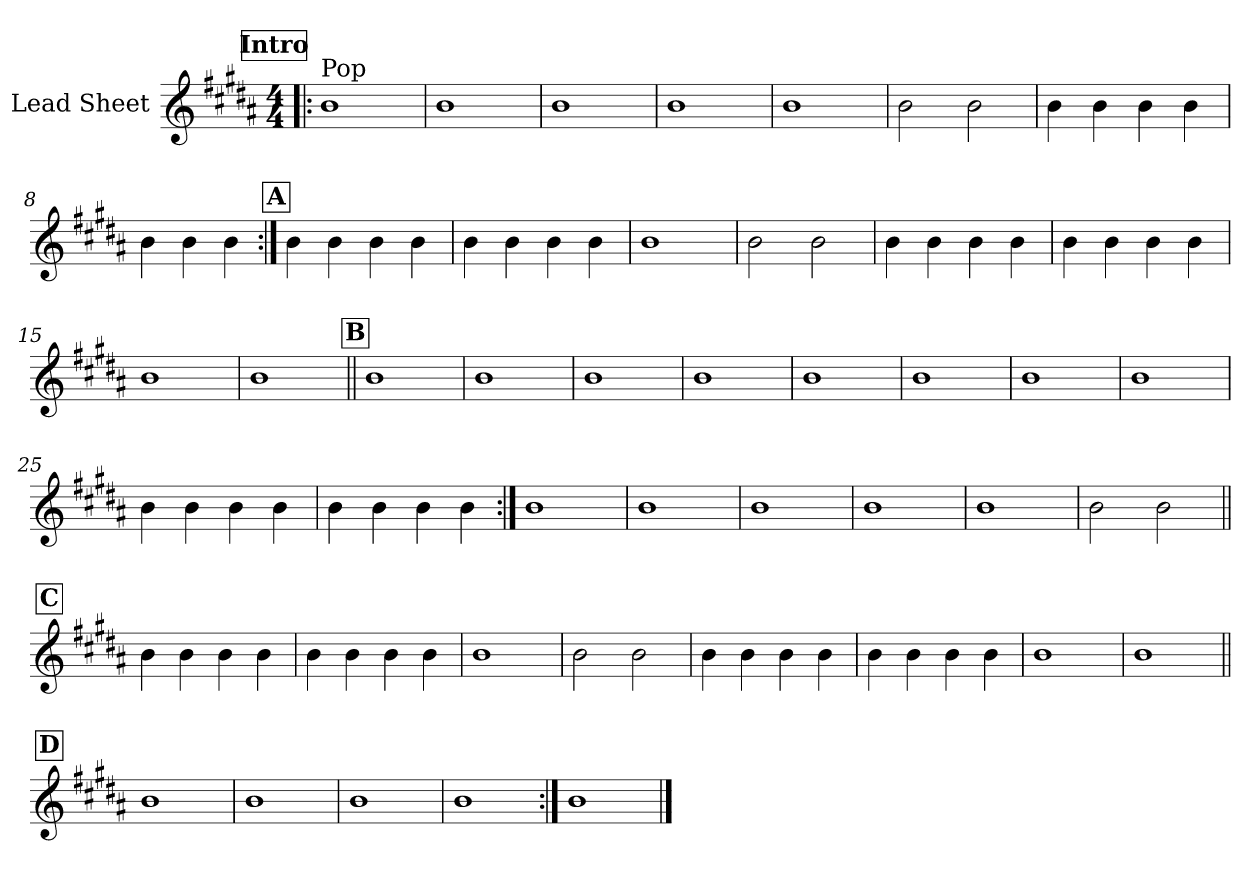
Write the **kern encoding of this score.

**kern
*part1
*staff1
*I"Lead Sheet
*clefG2
*k[f#c#g#d#a#]
*g#:
*M4/4
*MM79
!!LO:REH:place=s1:a:fs=14:t=Intro
=1!|:
!LO:TX:a:t=Pop
1b
=2
1b
=3
1b
=4
1b
!!LO:LB:g=z
=5
1b
=6
2b\
2b\
=7
4b\
4b\
4b\
4b\
=8
4b\
4b\
4b\
!!LO:LB:g=z
!!LO:REH:place=s1:a:fs=14:t=A
=9:|!
4b\
4b\
4b\
4b\
=10
4b\
4b\
4b\
4b\
=11
1b
=12
2b\
2b\
!!LO:LB:g=z
=13
4b\
4b\
4b\
4b\
=14
4b\
4b\
4b\
4b\
=15
1b
=16
1b
!!LO:LB:g=z
!!LO:REH:place=s1:a:fs=14:t=B
=17||
1b
=18
1b
=19
1b
=20
1b
!!LO:LB:g=z
=21
1b
=22
1b
=23
1b
=24
1b
!!LO:LB:g=z
=25
4b\
4b\
4b\
4b\
=26
4b\
4b\
4b\
4b\
=27:|!
1b
=28
1b
!!LO:LB:g=z
=29
1b
=30
1b
=31
1b
=32
2b\
2b\
!!LO:LB:g=z
!!LO:REH:place=s1:a:fs=14:t=C
=33||
4b\
4b\
4b\
4b\
=34
4b\
4b\
4b\
4b\
=35
1b
=36
2b\
2b\
!!LO:LB:g=z
=37
4b\
4b\
4b\
4b\
=38
4b\
4b\
4b\
4b\
=39
1b
=40
1b
!!LO:PB:g=z
!!LO:REH:place=s1:a:fs=14:t=D
=41||
1b
=42
1b
=43
1b
=44
1b
!!LO:LB:g=z
=45:|!
1b
==
*-
